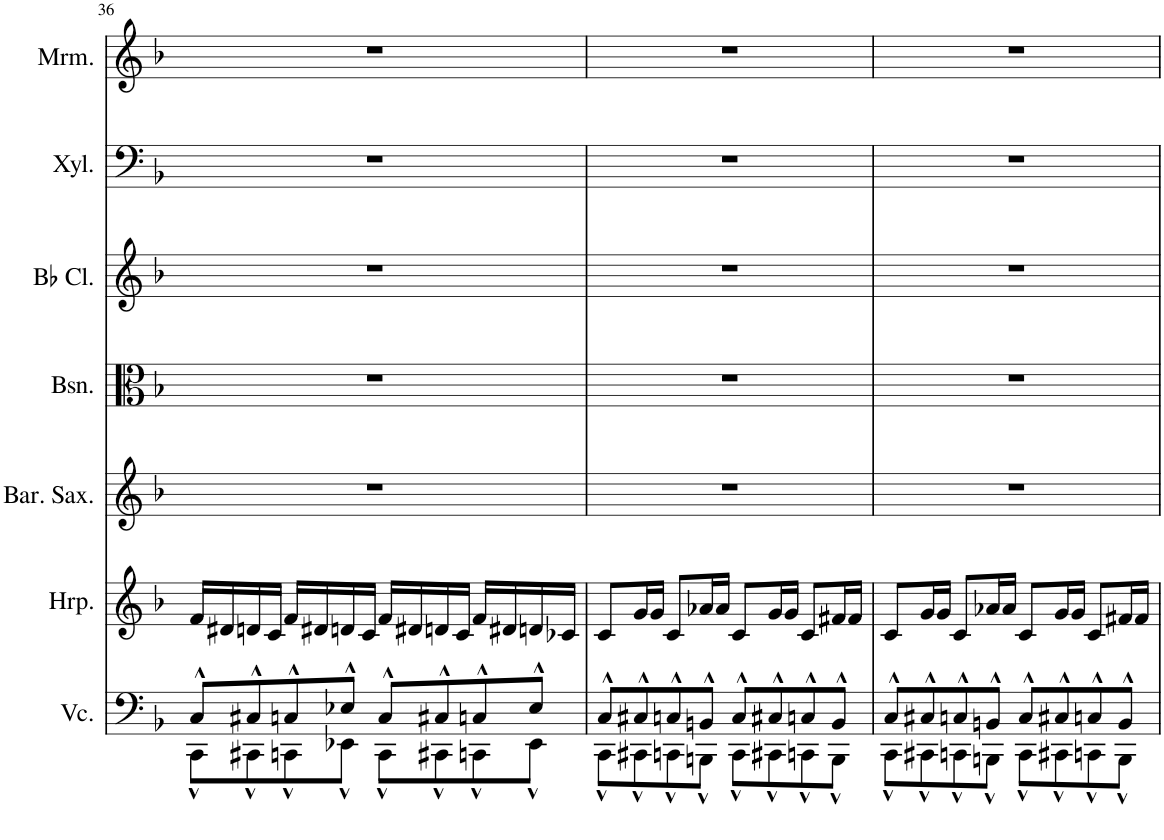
**kern	**kern	**kern	**kern	**kern	**kern	**kern
*part7	*part6	*part5	*part4	*part3	*part2	*part1
*staff7	*staff6	*staff5	*staff4	*staff3	*staff2	*staff1
*I"Violoncello	*I"Harp	*I"Baritone Saxophone	*I"Bassoon	*I"Bb Clarinet	*I"Xylophone	*I"Marimba
*I'Vc.	*I'Hrp.	*I'Bar. Sax.	*I'Bsn.	*I'Bb Cl.	*I'Xyl.	*I'Mrm.
!!LO:PB:g=z
*clefF4	*clefG2	*clefG2	*clefC3	*clefG2	*clefF4	*clefG2
*	*Trd8c14	*Trd12c21	*	*Trd1c2	*Trd-7c-12	*
*k[b-]	*k[b-]	*k[b-]	*k[b-]	*k[b-]	*k[b-]	*k[b-]
*M4/4	*M4/4	*M4/4	*M4/4	*M4/4	*M4/4	*M4/4
=36	=36	=36	=36	=36	=36	=36
*^	*	*	*	*	*	*
8C^^/L	8CC^^\L	16f/LL	1r	1r	1r	1r	1r
.	.	16d#X/	.	.	.	.	.
8C#X^^/	8CC#X^^\	16dn/	.	.	.	.	.
.	.	16c/JJ	.	.	.	.	.
8Cn^^/	8CCn^^\	16f/LL	.	.	.	.	.
.	.	16d#X/	.	.	.	.	.
8E-X^^/J	8EE-X^^\J	16dn/	.	.	.	.	.
.	.	16c/JJ	.	.	.	.	.
8C^^/L	8CC^^\L	16f/LL	.	.	.	.	.
.	.	16d#X/	.	.	.	.	.
8C#X^^/	8CC#X^^\	16dn/	.	.	.	.	.
.	.	16c/JJ	.	.	.	.	.
8Cn^^/	8CCn^^\	16f/LL	.	.	.	.	.
.	.	16d#X/	.	.	.	.	.
8E-^^/J	8EE-^^\J	16dn/	.	.	.	.	.
.	.	16c-X/JJ	.	.	.	.	.
=37	=37	=37	=37	=37	=37	=37	=37
8C^^/L	8CC^^\L	8c/L	1r	1r	1r	1r	1r
8C#X^^/	8CC#X^^\	16g/L	.	.	.	.	.
.	.	16g/JJ	.	.	.	.	.
8Cn^^/	8CCn^^\	8c/L	.	.	.	.	.
8BBn^^/J	8BBBn^^\J	16a-X/L	.	.	.	.	.
.	.	16a-/JJ	.	.	.	.	.
8C^^/L	8CC^^\L	8c/L	.	.	.	.	.
8C#X^^/	8CC#X^^\	16g/L	.	.	.	.	.
.	.	16g/JJ	.	.	.	.	.
8Cn^^/	8CCn^^\	8c/L	.	.	.	.	.
8BB^^/J	8BBB^^\J	16f#X/L	.	.	.	.	.
.	.	16f#/JJ	.	.	.	.	.
=38	=38	=38	=38	=38	=38	=38	=38
8C^^/L	8CC^^\L	8c/L	1r	1r	1r	1r	1r
8C#X^^/	8CC#X^^\	16g/L	.	.	.	.	.
.	.	16g/JJ	.	.	.	.	.
8Cn^^/	8CCn^^\	8c/L	.	.	.	.	.
8BBn^^/J	8BBBn^^\J	16a-X/L	.	.	.	.	.
.	.	16a-/JJ	.	.	.	.	.
8C^^/L	8CC^^\L	8c/L	.	.	.	.	.
8C#X^^/	8CC#X^^\	16g/L	.	.	.	.	.
.	.	16g/JJ	.	.	.	.	.
8Cn^^/	8CCn^^\	8c/L	.	.	.	.	.
8BB^^/J	8BBB^^\J	16f#X/L	.	.	.	.	.
.	.	16f#/JJ	.	.	.	.	.
*v	*v	*	*	*	*	*	*
=	=	=	=	=	=	=
*-	*-	*-	*-	*-	*-	*-
